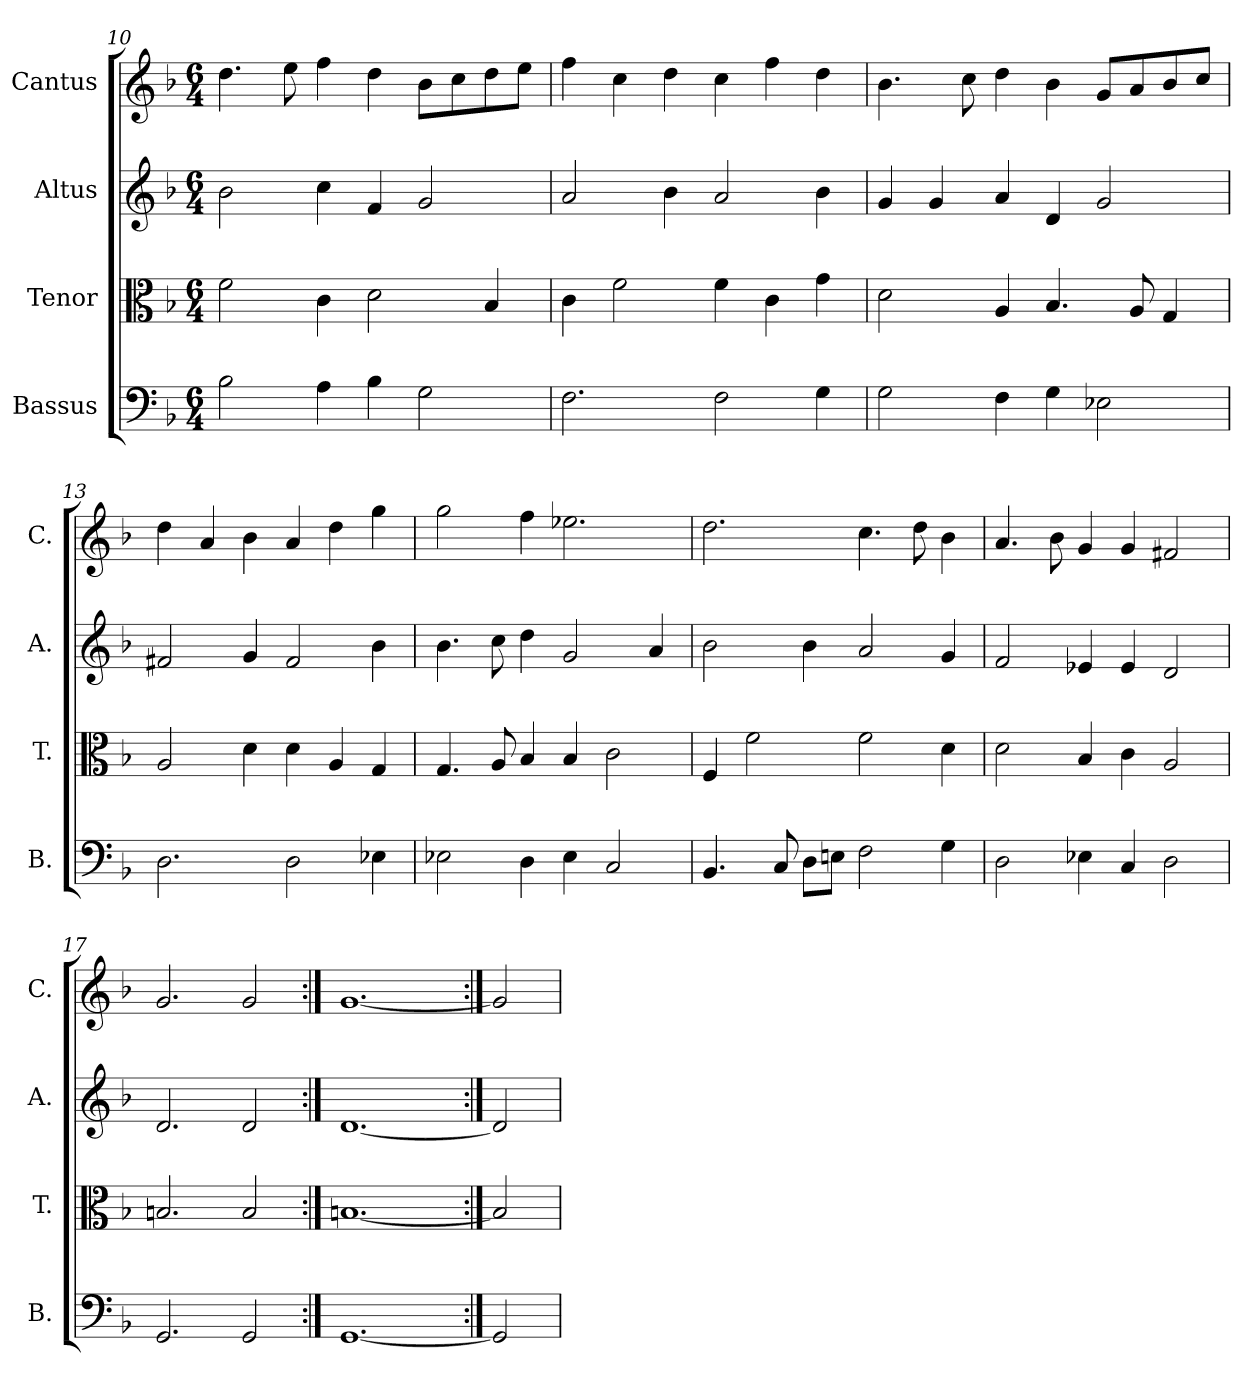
**kern	**kern	**kern	**kern
*part4	*part3	*part2	*part1
*staff4	*staff3	*staff2	*staff1
*I"Bassus	*I"Tenor	*I"Altus	*I"Cantus
*I'B.	*I'T.	*I'A.	*I'C.
*clefF4	*clefC3	*clefG2	*clefG2
*k[b-]	*k[b-]	*k[b-]	*k[b-]
*F:	*F:	*F:	*F:
*M6/4	*M6/4	*M6/4	*M6/4
=10	=10	=10	=10
2B-\	2f\	2b-\	4.dd\
.	.	.	8ee\
4A\	4c\	4cc\	4ff\
4B-\	2d\	4f/	4dd\
2G\	.	2g/	8b-\L
.	.	.	8cc\
.	4B-/	.	8dd\
.	.	.	8ee\J
!!LO:LB:g=z
=11	=11	=11	=11
2.F\	4c\	2a/	4ff\
.	2f\	.	4cc\
.	.	4b-\	4dd\
2F\	4f\	2a/	4cc\
.	4c\	.	4ff\
4G\	4g\	4b-\	4dd\
=12	=12	=12	=12
2G\	2d\	4g/	4.b-\
.	.	4g/	.
.	.	.	8cc\
4F\	4A/	4a/	4dd\
4G\	4.B-/	4d/	4b-\
2E-X\	.	2g/	8g/L
.	8A/	.	8a/
.	4G/	.	8b-/
.	.	.	8cc/J
=13	=13	=13	=13
2.D\	2A/	2f#X/	4dd\
.	.	.	4a/
.	4d\	4g/	4b-\
2D\	4d\	2f#/	4a/
.	4A/	.	4dd\
4E-X\	4G/	4b-\	4gg\
=14	=14	=14	=14
2E-X\	4.G/	4.b-\	2gg\
.	8A/	8cc\	.
4D\	4B-/	4dd\	4ff\
4E-\	4B-/	2g/	2.ee-X\
2C/	2c\	.	.
.	.	4a/	.
=15	=15	=15	=15
4.BB-/	4F/	2b-\	2.dd\
.	2f\	.	.
8C/	.	.	.
8D\L	.	4b-\	.
8En\J	.	.	.
2F\	2f\	2a/	4.cc\
.	.	.	8dd\
4G\	4d\	4g/	4b-\
=16	=16	=16	=16
2D\	2d\	2f/	4.a/
.	.	.	8b-\
4E-X\	4B-/	4e-X/	4g/
4C/	4c\	4e-/	4g/
2D\	2A/	2d/	2f#X/
=17	=17	=17	=17
2.GG/	2.Bn/	2.d/	2.g/
2GG/	2B/	2d/	2g/
=18:|!	=18:|!	=18:|!	=18:|!
[1.GG/	[1.Bn/	[1.d/	[1.g/
=19:|!	=19:|!	=19:|!	=19:|!
2GG/]	2B/]	2d/]	2g/]
=	=	=	=
*-	*-	*-	*-
